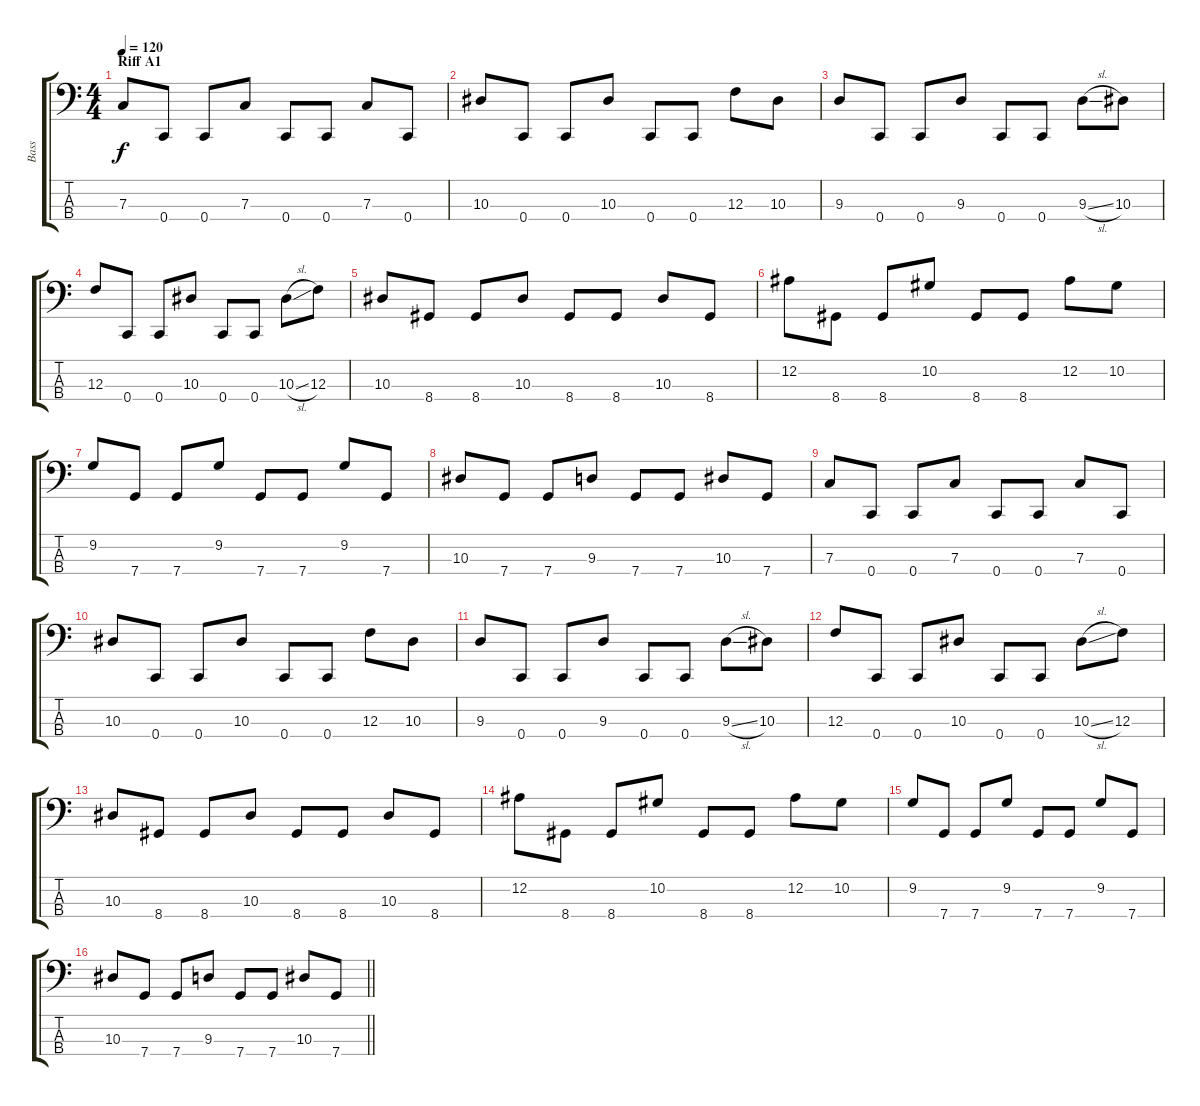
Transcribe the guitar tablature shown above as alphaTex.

\track ("Bass" "Bass") {instrument electricbassfinger}
\staff {score tabs}
\tuning (Eb2 Bb1 F1 C1) {hide}
\ts (4 4)
\section ("" "Riff A1")
\tempo 120
\clef f4
\ks c
7.3.8{dy f} 0.4.8 0.4.8 7.3.8 0.4.8 0.4.8 7.3.8 0.4.8 |
10.3.8 0.4.8 0.4.8 10.3.8 0.4.8 0.4.8 12.3.8 10.3.8 |
9.3.8 0.4.8 0.4.8 9.3.8 0.4.8 0.4.8 9.3{sl}.8 10.3.8 |
12.3.8 0.4.8 0.4.8 10.3.8 0.4.8 0.4.8 10.3{sl}.8 12.3.8 |
10.3.8 8.4.8 8.4.8 10.3.8 8.4.8 8.4.8 10.3.8 8.4.8 |
12.2.8 8.4.8 8.4.8 10.2.8 8.4.8 8.4.8 12.2.8 10.2.8 |
9.2.8 7.4.8 7.4.8 9.2.8 7.4.8 7.4.8 9.2.8 7.4.8 |
10.3.8 7.4.8 7.4.8 9.3.8 7.4.8 7.4.8 10.3.8 7.4.8 |
7.3.8 0.4.8 0.4.8 7.3.8 0.4.8 0.4.8 7.3.8 0.4.8 |
10.3.8 0.4.8 0.4.8 10.3.8 0.4.8 0.4.8 12.3.8 10.3.8 |
9.3.8 0.4.8 0.4.8 9.3.8 0.4.8 0.4.8 9.3{sl}.8 10.3.8 |
12.3.8 0.4.8 0.4.8 10.3.8 0.4.8 0.4.8 10.3{sl}.8 12.3.8 |
10.3.8 8.4.8 8.4.8 10.3.8 8.4.8 8.4.8 10.3.8 8.4.8 |
12.2.8 8.4.8 8.4.8 10.2.8 8.4.8 8.4.8 12.2.8 10.2.8 |
9.2.8 7.4.8 7.4.8 9.2.8 7.4.8 7.4.8 9.2.8 7.4.8 |
\barLineRight lightlight
10.3.8 7.4.8 7.4.8 9.3.8 7.4.8 7.4.8 10.3.8 7.4.8
